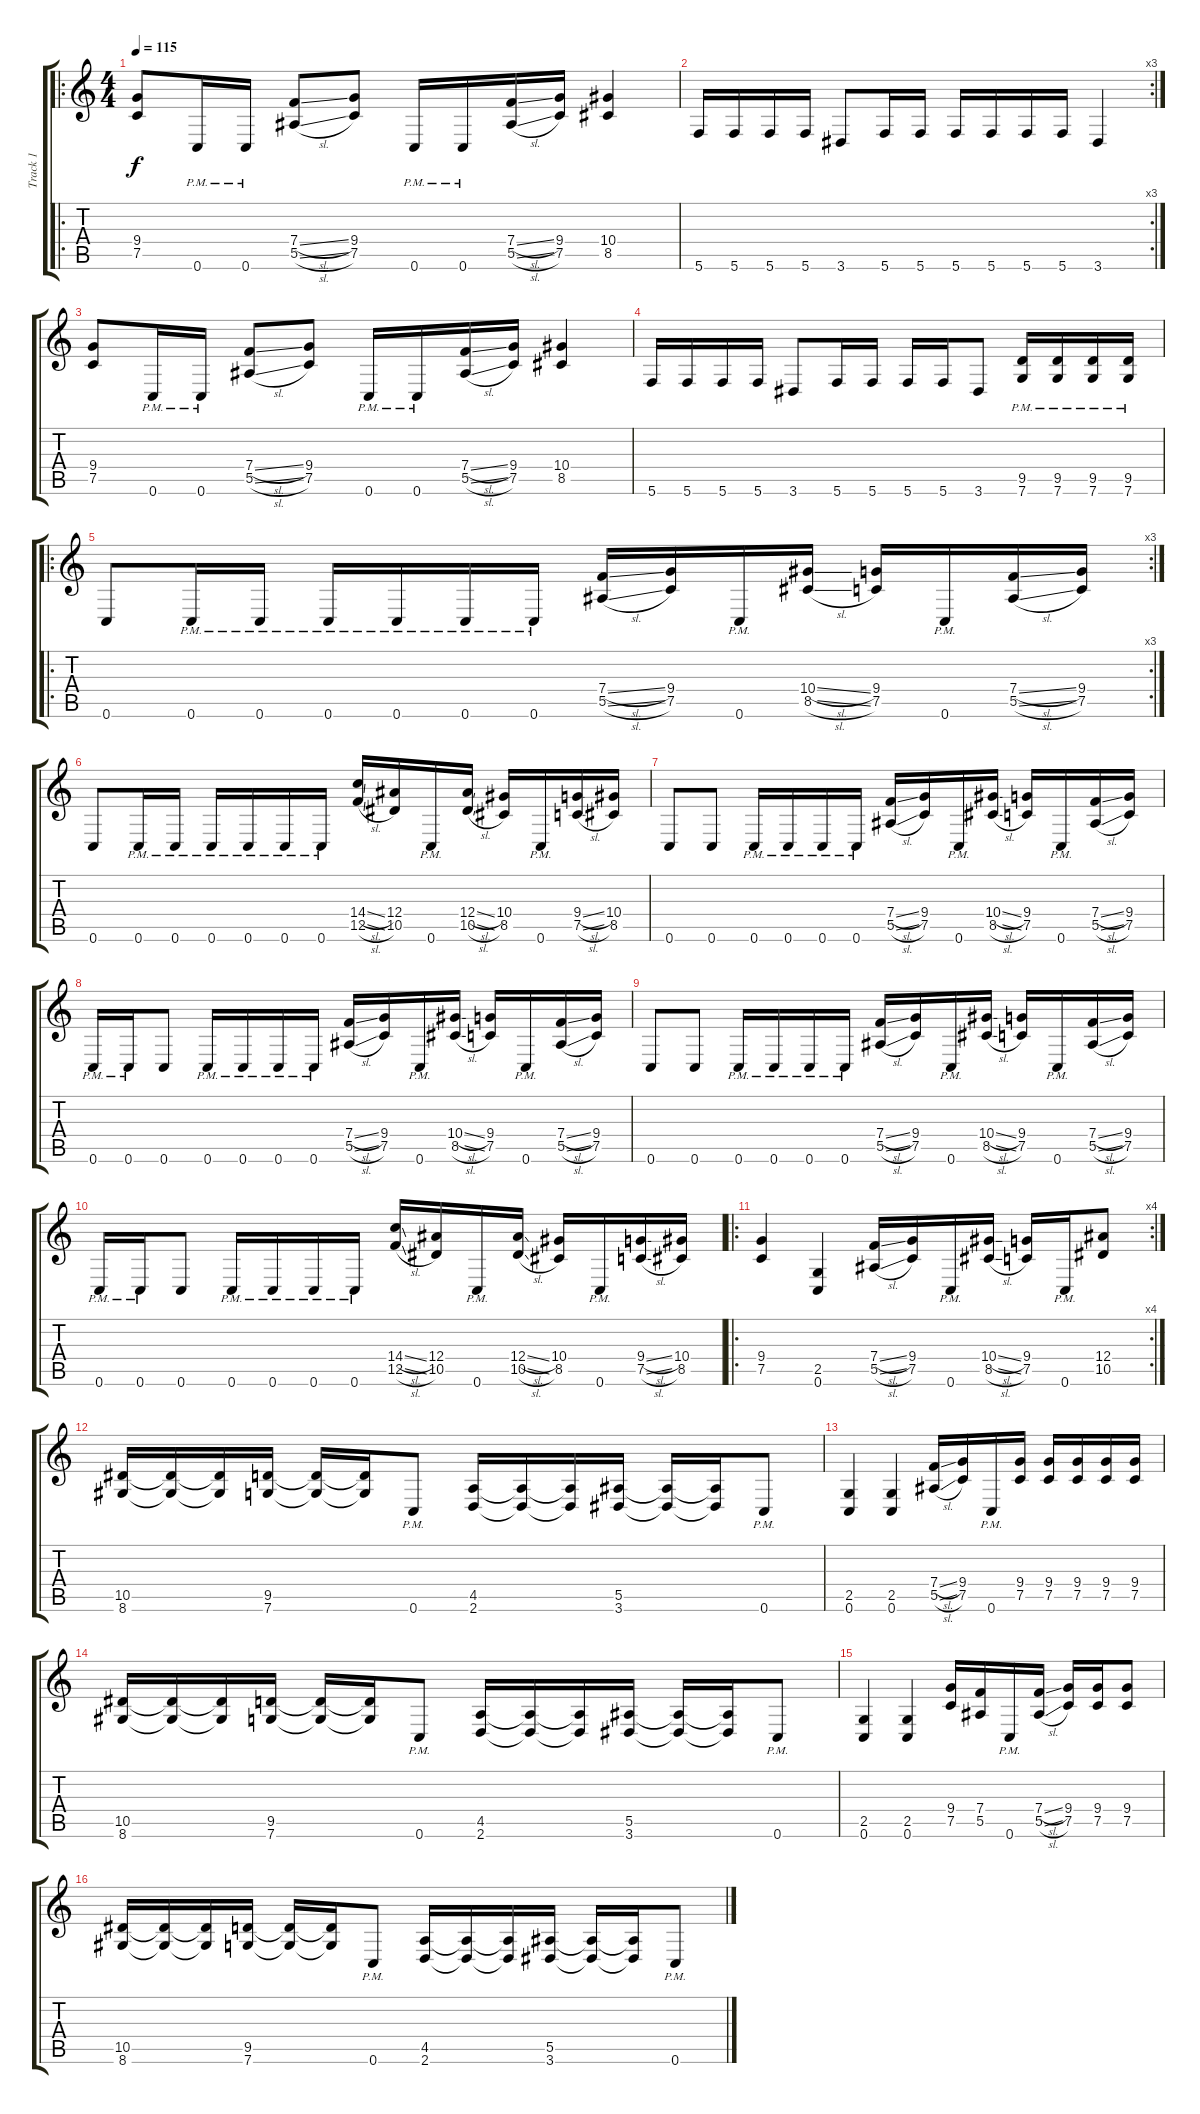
\track ("Track 1" "Track 1") {instrument distortionguitar}
\staff {score tabs}
\tuning (C4 G3 Eb3 Bb2 F2 C2) {hide}
\ro
\ts (4 4)
\tempo 115
\clef g2
\ks c
(9.4 7.5).8{dy f} 0.6{pm}.16 0.6{pm}.16 (7.4{sl} 5.5{sl}).8 (9.4 7.5).8 0.6{pm}.16 0.6{pm}.16 (7.4{sl} 5.5{sl}).16 (9.4 7.5).16 (10.4 8.5).4 |
\rc 3
5.6.16 5.6.16 5.6.16 5.6.16 3.6.8 5.6.16 5.6.16 5.6.16 5.6.16 5.6.16 5.6.16 3.6.4 |
(9.4 7.5).8 0.6{pm}.16 0.6{pm}.16 (7.4{sl} 5.5{sl}).8 (9.4 7.5).8 0.6{pm}.16 0.6{pm}.16 (7.4{sl} 5.5{sl}).16 (9.4 7.5).16 (10.4 8.5).4 |
5.6.16 5.6.16 5.6.16 5.6.16 3.6.8 5.6.16 5.6.16 5.6.16 5.6.16 3.6.8 (9.5{pm} 7.6{pm}).16 (9.5{pm} 7.6{pm}).16 (9.5{pm} 7.6{pm}).16 (9.5{pm} 7.6{pm}).16 |
\ro
\rc 3
0.6.8 0.6{pm}.16 0.6{pm}.16 0.6{pm}.16 0.6{pm}.16 0.6{pm}.16 0.6{pm}.16 (7.4{sl} 5.5{sl}).16 (9.4 7.5).16 0.6{pm}.16 (10.4{sl} 8.5{sl}).16 (9.4 7.5).16 0.6{pm}.16 (7.4{sl} 5.5{sl}).16 (9.4 7.5).16 |
0.6.8 0.6{pm}.16 0.6{pm}.16 0.6{pm}.16 0.6{pm}.16 0.6{pm}.16 0.6{pm}.16 (14.4{sl} 12.5{sl}).16 (12.4 10.5).16 0.6{pm}.16 (12.4{sl} 10.5{sl}).16 (10.4 8.5).16 0.6{pm}.16 (9.4{sl} 7.5{sl}).16 (10.4 8.5).16 |
0.6.8 0.6.8 0.6{pm}.16 0.6{pm}.16 0.6{pm}.16 0.6{pm}.16 (7.4{sl} 5.5{sl}).16 (9.4 7.5).16 0.6{pm}.16 (10.4{sl} 8.5{sl}).16 (9.4 7.5).16 0.6{pm}.16 (7.4{sl} 5.5{sl}).16 (9.4 7.5).16 |
0.6{pm}.16 0.6{pm}.16 0.6.8 0.6{pm}.16 0.6{pm}.16 0.6{pm}.16 0.6{pm}.16 (7.4{sl} 5.5{sl}).16 (9.4 7.5).16 0.6{pm}.16 (10.4{sl} 8.5{sl}).16 (9.4 7.5).16 0.6{pm}.16 (7.4{sl} 5.5{sl}).16 (9.4 7.5).16 |
0.6.8 0.6.8 0.6{pm}.16 0.6{pm}.16 0.6{pm}.16 0.6{pm}.16 (7.4{sl} 5.5{sl}).16 (9.4 7.5).16 0.6{pm}.16 (10.4{sl} 8.5{sl}).16 (9.4 7.5).16 0.6{pm}.16 (7.4{sl} 5.5{sl}).16 (9.4 7.5).16 |
0.6{pm}.16 0.6{pm}.16 0.6.8 0.6{pm}.16 0.6{pm}.16 0.6{pm}.16 0.6{pm}.16 (14.4{sl} 12.5{sl}).16 (12.4 10.5).16 0.6{pm}.16 (12.4{sl} 10.5{sl}).16 (10.4 8.5).16 0.6{pm}.16 (9.4{sl} 7.5{sl}).16 (10.4 8.5).16 |
\ro
\rc 4
(9.4 7.5).4 (2.5 0.6).4 (7.4{sl} 5.5{sl}).16 (9.4 7.5).16 0.6{pm}.16 (10.4{sl} 8.5{sl}).16 (9.4 7.5).16 0.6{pm}.16 (12.4 10.5).8 |
(10.5 8.6).16 (10.5{t} 8.6{t}).16 (10.5{t} 8.6{t}).16 (9.5 7.6).16 (9.5{t} 7.6{t}).16 (9.5{t} 7.6{t}).16 0.6{pm}.8 (4.5 2.6).16 (4.5{t} 2.6{t}).16 (4.5{t} 2.6{t}).16 (5.5 3.6).16 (5.5{t} 3.6{t}).16 (5.5{t} 3.6{t}).16 0.6{pm}.8 |
(2.5 0.6).4 (2.5 0.6).4 (7.4{sl} 5.5{sl}).16 (9.4 7.5).16 0.6{pm}.16 (9.4 7.5).16 (9.4 7.5).16 (9.4 7.5).16 (9.4 7.5).16 (9.4 7.5).16 |
(10.5 8.6).16 (10.5{t} 8.6{t}).16 (10.5{t} 8.6{t}).16 (9.5 7.6).16 (9.5{t} 7.6{t}).16 (9.5{t} 7.6{t}).16 0.6{pm}.8 (4.5 2.6).16 (4.5{t} 2.6{t}).16 (4.5{t} 2.6{t}).16 (5.5 3.6).16 (5.5{t} 3.6{t}).16 (5.5{t} 3.6{t}).16 0.6{pm}.8 |
(2.5 0.6).4 (2.5 0.6).4 (9.4 7.5).16 (7.4 5.5).16 0.6{pm}.16 (7.4{sl} 5.5{sl}).16 (9.4 7.5).16 (9.4 7.5).16 (9.4 7.5).8 |
(10.5 8.6).16 (10.5{t} 8.6{t}).16 (10.5{t} 8.6{t}).16 (9.5 7.6).16 (9.5{t} 7.6{t}).16 (9.5{t} 7.6{t}).16 0.6{pm}.8 (4.5 2.6).16 (4.5{t} 2.6{t}).16 (4.5{t} 2.6{t}).16 (5.5 3.6).16 (5.5{t} 3.6{t}).16 (5.5{t} 3.6{t}).16 0.6{pm}.8
